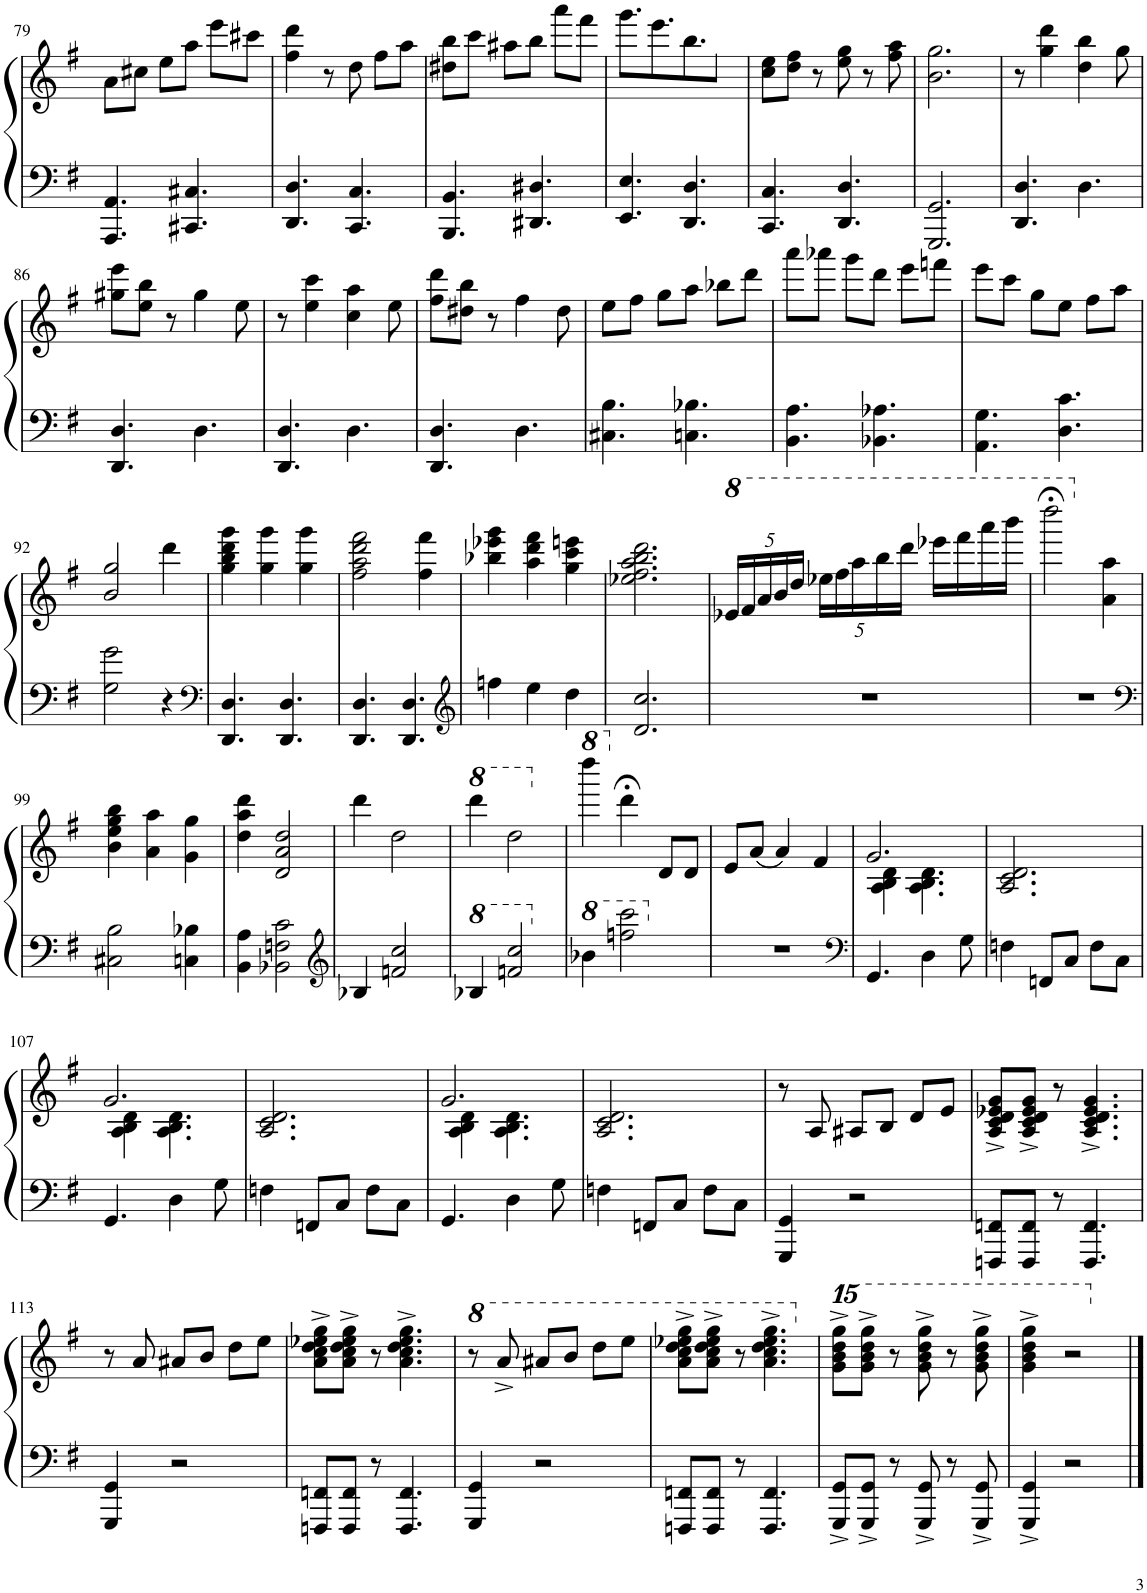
**kern	**kern
*part1	*part1
*staff2	*staff1
*I"Piano	*
*I'Pno.	*
!!LO:PB:g=z
*clefG2	*clefG2
*k[f#]	*k[f#]
*M3/4	*M3/4
=79	=79
4.AAA/ 4.AA/	8a\L
.	8cc#X\J
.	8ee\L
4.CC#X/ 4.C#X/	8aa\J
.	8eee\L
.	8ccc#X\J
=80	=80
4.DD/ 4.D/	4ff#\ 4ddd\
.	8r
4.CC/ 4.C/	8dd\
.	8ff#\L
.	8aa\J
=81	=81
4.BBB/ 4.BB/	8dd#X\ 8bb\L
.	8ccc\J
.	8aa#X\L
4.DD#X/ 4.D#X/	8bb\J
.	8aaa\L
.	8fff#\J
=82	=82
4.EE/ 4.E/	8.ggg\L
.	8.eee\
4.DD/ 4.D/	8.bb\
.	8.gg\J
=83	=83
4.CC/ 4.C/	8cc\ 8ee\L
.	8dd\ 8ff#\J
.	8r
4.DD/ 4.D/	8ee\ 8gg\
.	8r
.	8ff#\ 8aa\
=84	=84
2.GGG/ 2.GG/	2.b\ 2.gg\
=85	=85
4.DD/ 4.D/	8r
.	4gg\ 4ddd\
4.D\	4dd\ 4bb\
.	8gg\
!!LO:LB:g=z
=86	=86
4.DD/ 4.D/	8gg#X\ 8eee\L
.	8ee\ 8bb\J
.	8r
4.D\	4gg#\
.	8ee\
=87	=87
4.DD/ 4.D/	8r
.	4ee\ 4ccc\
4.D\	4cc\ 4aa\
.	8ee\
=88	=88
4.DD/ 4.D/	8ff#\ 8ddd\L
.	8dd#X\ 8bb\J
.	8r
4.D\	4ff#\
.	8dd#\
=89	=89
4.C#X\ 4.B\	8ee\L
.	8ff#\J
.	8gg\L
4.Cn\ 4.B-X\	8aa\J
.	8bb-X\L
.	8ddd\J
=90	=90
4.BB\ 4.A\	8aaa\L
.	8aaa-X\J
.	8ggg\L
4.BB-X\ 4.A-X\	8ddd\J
.	8eee\L
.	8fffn\J
=91	=91
4.AA\ 4.G\	8eee\L
.	8ccc\J
.	8gg\L
4.D\ 4.c\	8ee\J
.	8ff#\L
.	8aa\J
!!LO:LB:g=z
=92	=92
*	*^
2G\ 2g\	2gg/	2b/
4r	4ddd\	4ryy
*	*v	*v
=93	=93
*clefF4	*
4.DD/ 4.D/	4gg\ 4bb\ 4ddd\ 4ggg\
.	4gg\ 4ggg\
4.DD/ 4.D/	.
.	4gg\ 4ggg\
=94	=94
4.DD/ 4.D/	2ff#\ 2aa\ 2ddd\ 2fff#\
4.DD/ 4.D/	.
.	4ff#\ 4fff#\
=95	=95
*clefG2	*
4ffn\	4bb-X\ 4eee-X\ 4ggg\
4ee\	4aa\ 4ddd\ 4fff#\
4dd\	4gg\ 4ccc\ 4eeen\
=96	=96
2.d/ 2.cc/	2.ee-X\ 2.ff#\ 2.aa\ 2.bb\ 2.ddd\
=97	=97
*	*8va
*	*Xbrackettup
2.r	20ee-X/LL
.	20ff#/
.	20aa/
.	20bb/
.	20ddd/JJ
.	20eee-X\LL
.	20fff#\
.	20aaa\
.	20bbb\
.	20dddd\JJ
.	16eeee-X\LL
.	16ffff#\
.	16aaaa\
.	16bbbb\JJ
=98	=98
2.r	2ddddd;<\
*	*X8va
.	4a\ 4aa\
!!LO:LB:g=z
=99	=99
*clefF4	*
2C#X\ 2B\	4b\ 4ee\ 4gg\ 4bb\
.	4a\ 4aa\
4Cn\ 4B-X\	4g\ 4gg\
=100	=100
4BB\ 4A\	4dd\ 4aa\ 4ddd\
2BB-X\ 2Fn\ 2c\	2d/ 2a/ 2dd/
=101	=101
*clefG2	*
4B-X/	4ddd\
2fn/ 2cc/	2dd\
=102	=102
*8va	*
*	*8va
4b-X/	4dddd\
2ffn/ 2ccc/	2ddd\
=103	=103
*X8va	*
*8va	*
*	*X8va
*	*8va
4bb-X\	4ddddd\
*	*X8va
2fffn\ 2cccc\	4ddd;<\
.	8d/L
.	8d/J
=104	=104
*X8va	*
2.r	8e/L
.	(8a/J
.	4a/)
.	4f#/
=105	=105
*clefF4	*
*	*^
4.GG/	2.g/	8ryy
.	.	4A\ 4B\ 4d\
4D\	.	4.A\ 4.B\ 4.d\
8G\	.	.
*	*v	*v
=106	=106
4Fn\	2.A/ 2.c/ 2.d/
8FFn/L	.
8C/J	.
8F\L	.
8C\J	.
!!LO:LB:g=z
=107	=107
*	*^
4.GG/	2.g/	8ryy
.	.	4A\ 4B\ 4d\
4D\	.	4.A\ 4.B\ 4.d\
8G\	.	.
*	*v	*v
=108	=108
4Fn\	2.A/ 2.c/ 2.d/
8FFn/L	.
8C/J	.
8F\L	.
8C\J	.
=109	=109
*	*^
4.GG/	2.g/	8ryy
.	.	4A\ 4B\ 4d\
4D\	.	4.A\ 4.B\ 4.d\
8G\	.	.
*	*v	*v
=110	=110
4Fn\	2.A/ 2.c/ 2.d/
8FFn/L	.
8C/J	.
8F\L	.
8C\J	.
=111	=111
4GGG/ 4GG/	8r
.	8A/
2r	8A#X/L
.	8B/J
.	8d/L
.	8e/J
=112	=112
8FFFn/ 8FFn/L	8A/^ 8c/^ 8d/^ 8e-X/^ 8g/^L
8FFF/ 8FF/J	8A/^ 8c/^ 8d/^ 8e-/^ 8g/^J
8r	8r
4.FFF/ 4.FF/	4.A/^ 4.c/^ 4.d/^ 4.e-/^ 4.g/^
!!LO:LB:g=z
=113	=113
4GGG/ 4GG/	8r
.	8a/
2r	8a#X/L
.	8b/J
.	8dd\L
.	8ee\J
=114	=114
8FFFn/ 8FFn/L	8a\^ 8cc\^ 8dd\^ 8ee-X\^ 8gg\^L
8FFF/ 8FF/J	8a\^ 8cc\^ 8dd\^ 8ee-\^ 8gg\^J
8r	8r
4.FFF/ 4.FF/	4.a\^ 4.cc\^ 4.dd\^ 4.ee-\^ 4.gg\^
=115	=115
*	*8va
4GGG/ 4GG/	8r
.	8aa^/
2r	8aa#X/L
.	8bb/J
.	8ddd\L
.	8eee\J
=116	=116
8FFFn/ 8FFn/L	8aa\^ 8ccc\^ 8ddd\^ 8eee-X\^ 8ggg\^L
8FFF/ 8FF/J	8aa\^ 8ccc\^ 8ddd\^ 8eee-\^ 8ggg\^J
8r	8r
4.FFF/ 4.FF/	4.aa\^ 4.ccc\^ 4.ddd\^ 4.eee-\^ 4.ggg\^
=117	=117
*	*X8va
*	*15ma
8GGG/^ 8GG/^L	8ggg\^ 8bbb\^ 8dddd\^ 8gggg\^L
8GGG/^ 8GG/^J	8ggg\^ 8bbb\^ 8dddd\^ 8gggg\^J
8r	8r
8GGG/^ 8GG/^	8ggg\^ 8bbb\^ 8dddd\^ 8gggg\^
8r	8r
8GGG/^ 8GG/^	8ggg\^ 8bbb\^ 8dddd\^ 8gggg\^
=118	=118
4GGG/^ 4GG/^	4ggg\^ 4bbb\^ 4dddd\^ 4gggg\^
2r	2r
*	*X15ma
==	==
*-	*-
